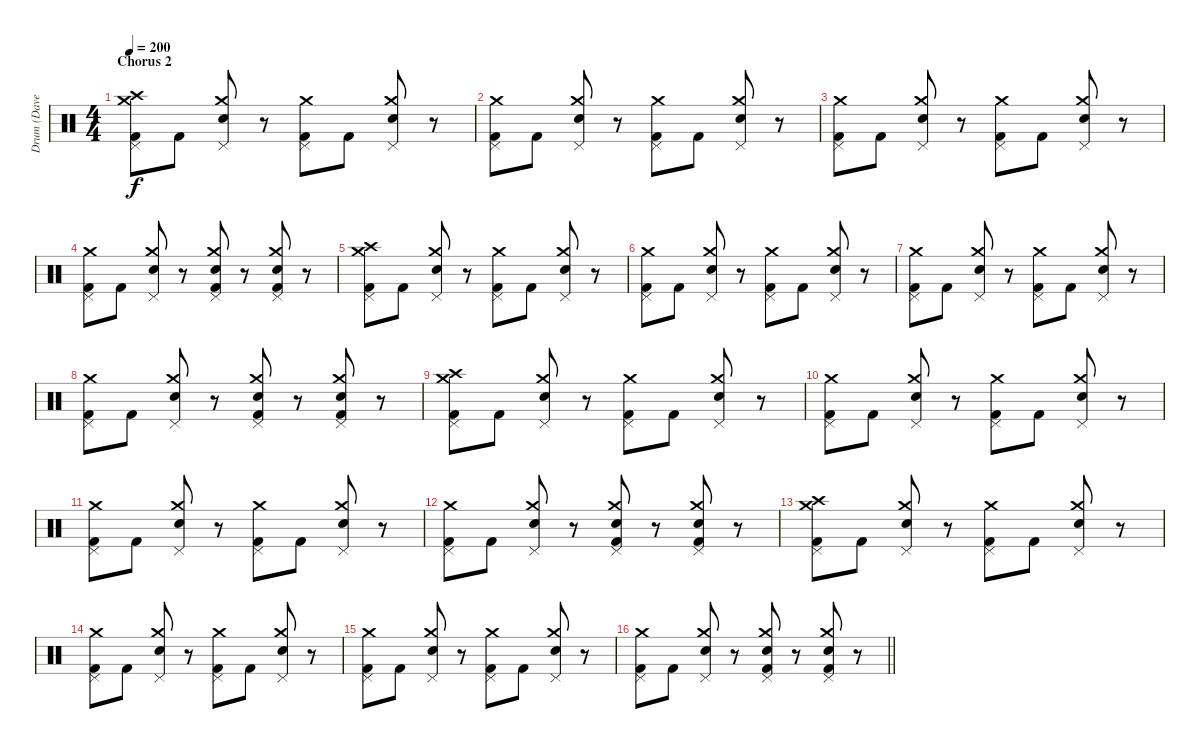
\track ("Drum (Dave Ghorl)" "Drum (Dave") {instrument percussion}
\staff {score}
\articulation defaults
\ts (4 4)
\section ("" "Chorus 2")
\tempo 200
\clef neutral
\ks c
("Kick (hit) 2" "Pedal Hi-Hat (hit)" "Crash high (hit)" "Crash medium (hit)").8{dy f} "Kick (hit) 2".8 ("Snare (hit) 2" "Pedal Hi-Hat (hit)" "Crash medium (hit)").8 r.8 ("Kick (hit) 2" "Pedal Hi-Hat (hit)" "Crash medium (hit)").8 "Kick (hit) 2".8 ("Snare (hit) 2" "Pedal Hi-Hat (hit)" "Crash medium (hit)").8 r.8 |
("Kick (hit) 2" "Pedal Hi-Hat (hit)" "Crash medium (hit)").8 "Kick (hit) 2".8 ("Snare (hit) 2" "Pedal Hi-Hat (hit)" "Crash medium (hit)").8 r.8 ("Kick (hit) 2" "Pedal Hi-Hat (hit)" "Crash medium (hit)").8 "Kick (hit) 2".8 ("Snare (hit) 2" "Pedal Hi-Hat (hit)" "Crash medium (hit)").8 r.8 |
("Kick (hit) 2" "Pedal Hi-Hat (hit)" "Crash medium (hit)").8 "Kick (hit) 2".8 ("Snare (hit) 2" "Pedal Hi-Hat (hit)" "Crash medium (hit)").8 r.8 ("Kick (hit) 2" "Pedal Hi-Hat (hit)" "Crash medium (hit)").8 "Kick (hit) 2".8 ("Snare (hit) 2" "Pedal Hi-Hat (hit)" "Crash medium (hit)").8 r.8 |
("Kick (hit) 2" "Pedal Hi-Hat (hit)" "Crash medium (hit)").8 "Kick (hit) 2".8 ("Snare (hit) 2" "Pedal Hi-Hat (hit)" "Crash medium (hit)").8 r.8 ("Kick (hit) 2" "Snare (hit) 2" "Pedal Hi-Hat (hit)" "Crash medium (hit)").8 r.8 ("Kick (hit) 2" "Snare (hit) 2" "Pedal Hi-Hat (hit)" "Crash medium (hit)").8 r.8 |
("Kick (hit) 2" "Pedal Hi-Hat (hit)" "Crash high (hit)" "Crash medium (hit)").8 "Kick (hit) 2".8 ("Snare (hit) 2" "Pedal Hi-Hat (hit)" "Crash medium (hit)").8 r.8 ("Kick (hit) 2" "Pedal Hi-Hat (hit)" "Crash medium (hit)").8 "Kick (hit) 2".8 ("Snare (hit) 2" "Pedal Hi-Hat (hit)" "Crash medium (hit)").8 r.8 |
("Kick (hit) 2" "Pedal Hi-Hat (hit)" "Crash medium (hit)").8 "Kick (hit) 2".8 ("Snare (hit) 2" "Pedal Hi-Hat (hit)" "Crash medium (hit)").8 r.8 ("Kick (hit) 2" "Pedal Hi-Hat (hit)" "Crash medium (hit)").8 "Kick (hit) 2".8 ("Snare (hit) 2" "Pedal Hi-Hat (hit)" "Crash medium (hit)").8 r.8 |
("Kick (hit) 2" "Pedal Hi-Hat (hit)" "Crash medium (hit)").8 "Kick (hit) 2".8 ("Snare (hit) 2" "Pedal Hi-Hat (hit)" "Crash medium (hit)").8 r.8 ("Kick (hit) 2" "Pedal Hi-Hat (hit)" "Crash medium (hit)").8 "Kick (hit) 2".8 ("Snare (hit) 2" "Pedal Hi-Hat (hit)" "Crash medium (hit)").8 r.8 |
("Kick (hit) 2" "Pedal Hi-Hat (hit)" "Crash medium (hit)").8 "Kick (hit) 2".8 ("Snare (hit) 2" "Pedal Hi-Hat (hit)" "Crash medium (hit)").8 r.8 ("Kick (hit) 2" "Snare (hit) 2" "Pedal Hi-Hat (hit)" "Crash medium (hit)").8 r.8 ("Kick (hit) 2" "Snare (hit) 2" "Pedal Hi-Hat (hit)" "Crash medium (hit)").8 r.8 |
("Kick (hit) 2" "Pedal Hi-Hat (hit)" "Crash high (hit)" "Crash medium (hit)").8 "Kick (hit) 2".8 ("Snare (hit) 2" "Pedal Hi-Hat (hit)" "Crash medium (hit)").8 r.8 ("Kick (hit) 2" "Pedal Hi-Hat (hit)" "Crash medium (hit)").8 "Kick (hit) 2".8 ("Snare (hit) 2" "Pedal Hi-Hat (hit)" "Crash medium (hit)").8 r.8 |
("Kick (hit) 2" "Pedal Hi-Hat (hit)" "Crash medium (hit)").8 "Kick (hit) 2".8 ("Snare (hit) 2" "Pedal Hi-Hat (hit)" "Crash medium (hit)").8 r.8 ("Kick (hit) 2" "Pedal Hi-Hat (hit)" "Crash medium (hit)").8 "Kick (hit) 2".8 ("Snare (hit) 2" "Pedal Hi-Hat (hit)" "Crash medium (hit)").8 r.8 |
("Kick (hit) 2" "Pedal Hi-Hat (hit)" "Crash medium (hit)").8 "Kick (hit) 2".8 ("Snare (hit) 2" "Pedal Hi-Hat (hit)" "Crash medium (hit)").8 r.8 ("Kick (hit) 2" "Pedal Hi-Hat (hit)" "Crash medium (hit)").8 "Kick (hit) 2".8 ("Snare (hit) 2" "Pedal Hi-Hat (hit)" "Crash medium (hit)").8 r.8 |
("Kick (hit) 2" "Pedal Hi-Hat (hit)" "Crash medium (hit)").8 "Kick (hit) 2".8 ("Snare (hit) 2" "Pedal Hi-Hat (hit)" "Crash medium (hit)").8 r.8 ("Kick (hit) 2" "Snare (hit) 2" "Pedal Hi-Hat (hit)" "Crash medium (hit)").8 r.8 ("Kick (hit) 2" "Snare (hit) 2" "Pedal Hi-Hat (hit)" "Crash medium (hit)").8 r.8 |
("Kick (hit) 2" "Pedal Hi-Hat (hit)" "Crash high (hit)" "Crash medium (hit)").8 "Kick (hit) 2".8 ("Snare (hit) 2" "Pedal Hi-Hat (hit)" "Crash medium (hit)").8 r.8 ("Kick (hit) 2" "Pedal Hi-Hat (hit)" "Crash medium (hit)").8 "Kick (hit) 2".8 ("Snare (hit) 2" "Pedal Hi-Hat (hit)" "Crash medium (hit)").8 r.8 |
("Kick (hit) 2" "Pedal Hi-Hat (hit)" "Crash medium (hit)").8 "Kick (hit) 2".8 ("Snare (hit) 2" "Pedal Hi-Hat (hit)" "Crash medium (hit)").8 r.8 ("Kick (hit) 2" "Pedal Hi-Hat (hit)" "Crash medium (hit)").8 "Kick (hit) 2".8 ("Snare (hit) 2" "Pedal Hi-Hat (hit)" "Crash medium (hit)").8 r.8 |
("Kick (hit) 2" "Pedal Hi-Hat (hit)" "Crash medium (hit)").8 "Kick (hit) 2".8 ("Snare (hit) 2" "Pedal Hi-Hat (hit)" "Crash medium (hit)").8 r.8 ("Kick (hit) 2" "Pedal Hi-Hat (hit)" "Crash medium (hit)").8 "Kick (hit) 2".8 ("Snare (hit) 2" "Pedal Hi-Hat (hit)" "Crash medium (hit)").8 r.8 |
\barLineRight lightlight
("Kick (hit) 2" "Pedal Hi-Hat (hit)" "Crash medium (hit)").8 "Kick (hit) 2".8 ("Snare (hit) 2" "Pedal Hi-Hat (hit)" "Crash medium (hit)").8 r.8 ("Kick (hit) 2" "Snare (hit) 2" "Pedal Hi-Hat (hit)" "Crash medium (hit)").8 r.8 ("Kick (hit) 2" "Snare (hit) 2" "Pedal Hi-Hat (hit)" "Crash medium (hit)").8 r.8
